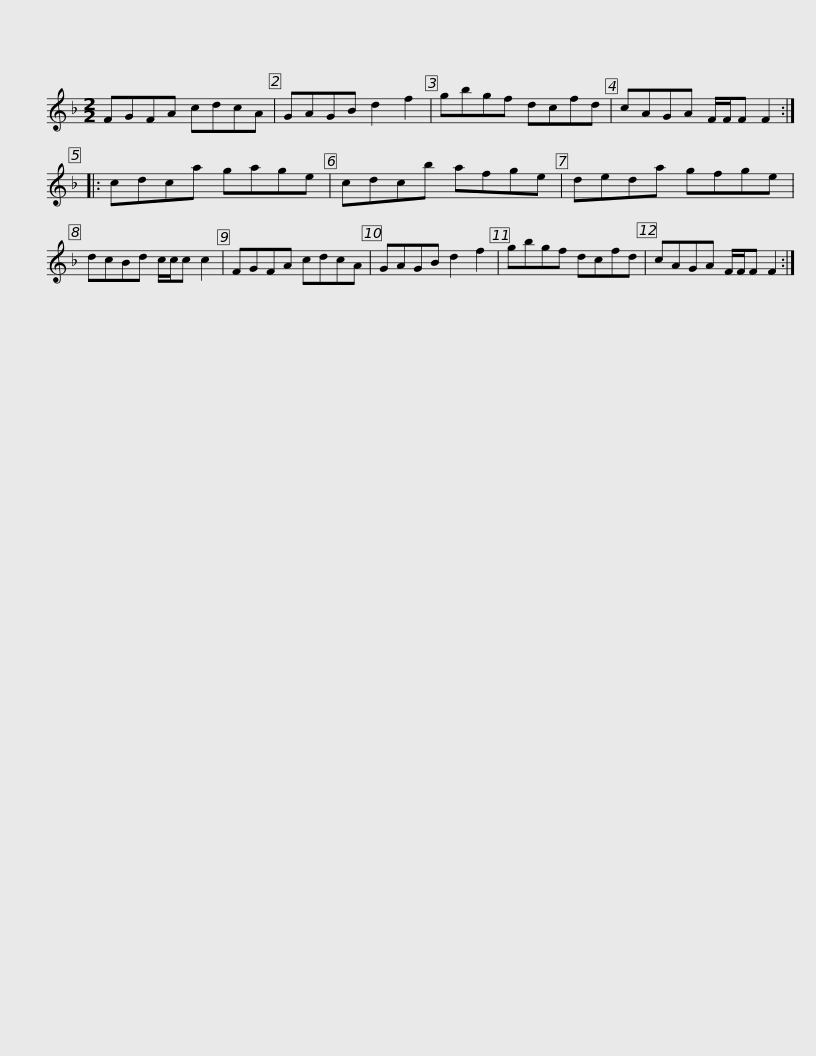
X:1
L:1/8
M:2/2
I:linebreak $
K:F
V:1 treble
V:1
 FGFA cdcA | GAGB d2 f2 | gbgf dcfd | cAGA F/F/F F2 :: cdca gage |$ %5
 cdcb afge | deda gfge | dcBd c/c/c c2 | FGFA cdcA | GAGB d2 f2 |$ %10
 gbgf dcfd | cAGA F/F/F F2 :| %12
